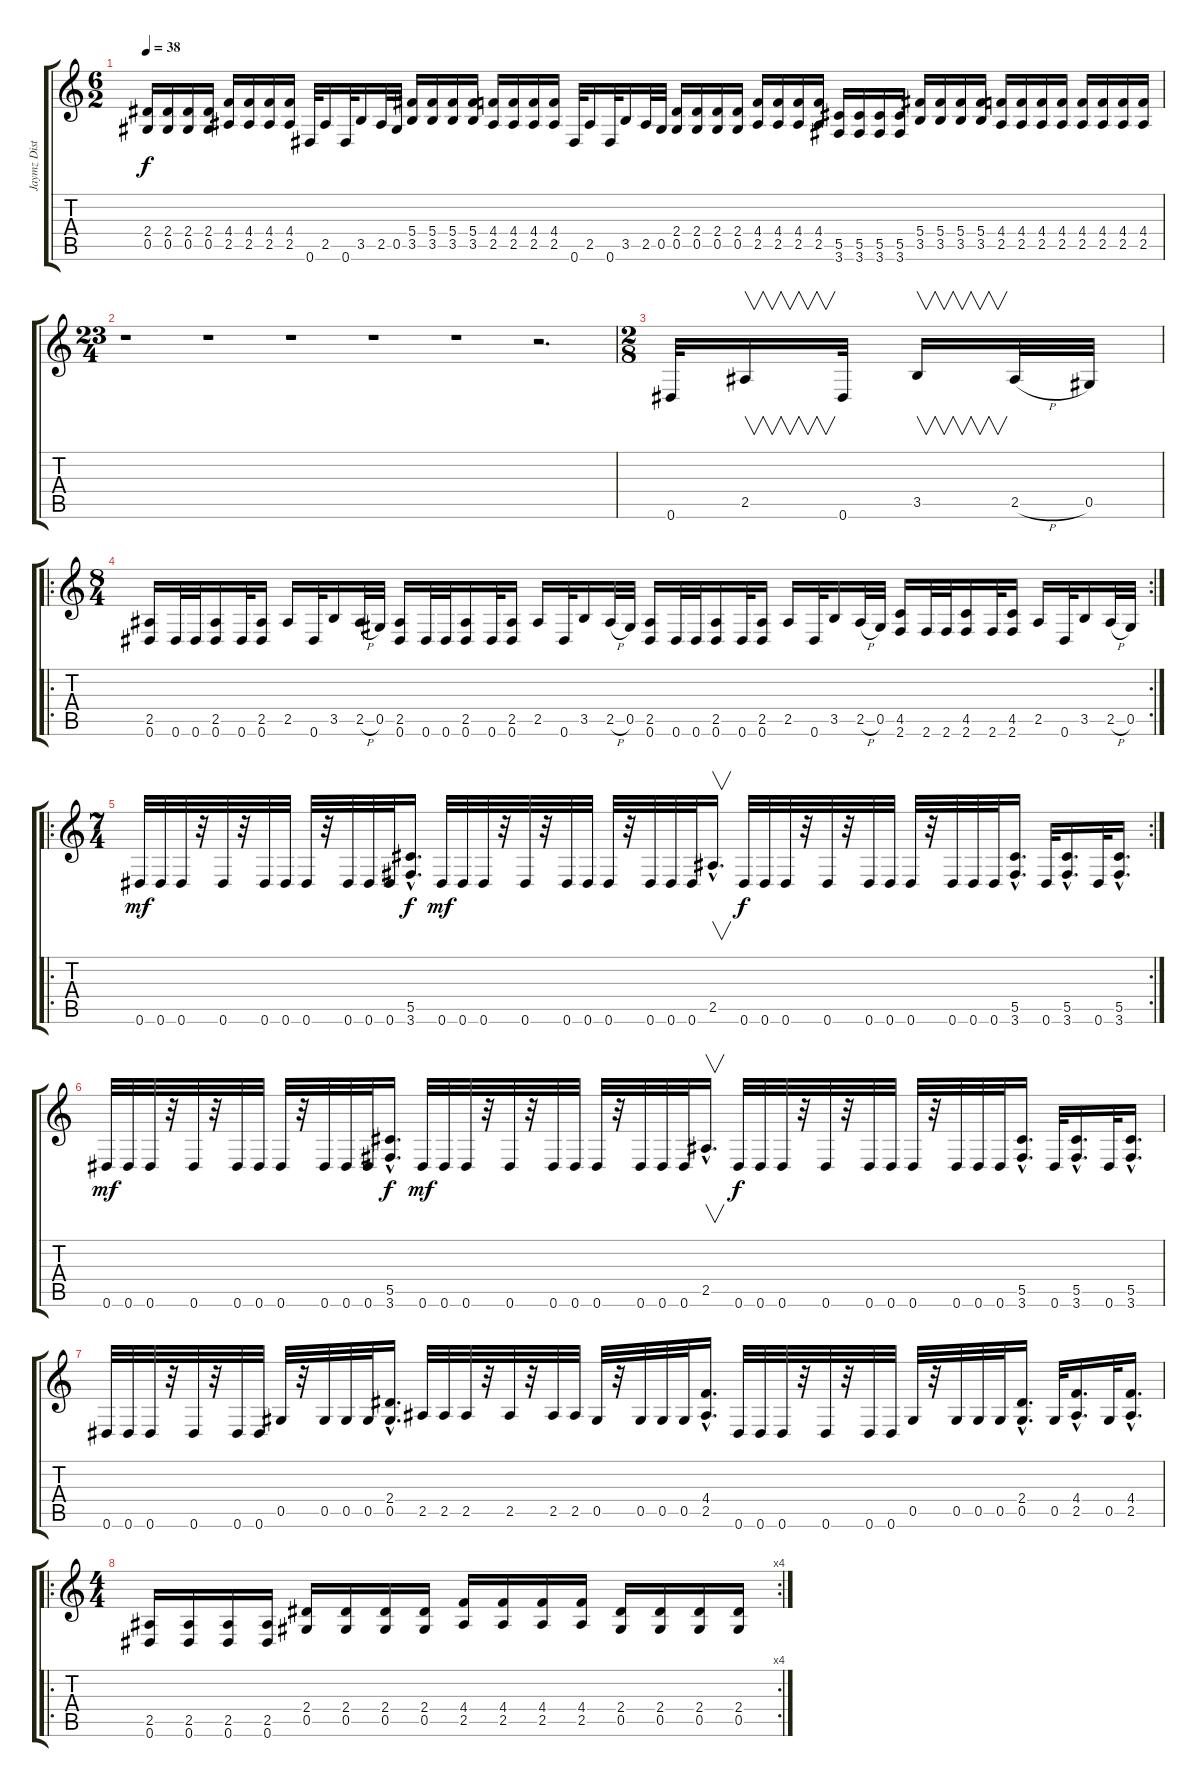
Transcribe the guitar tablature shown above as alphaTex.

\track ("Jaymz Distortion" "Jaymz Dist") {instrument distortionguitar}
\staff {score tabs}
\tuning (Eb4 Bb3 Gb3 Db3 Ab2 Eb2) {hide}
\ts (6 2)
\tempo 38
\clef g2
\ks c
(2.4 0.5).16{dy f} (2.4 0.5).16 (2.4 0.5).16 (2.4 0.5).16 (4.4 2.5).16 (4.4 2.5).16 (4.4 2.5).16 (4.4 2.5).16 0.6.32 2.5.16 0.6.32 3.5.16 2.5.32 0.5.32 (5.4 3.5).16 (5.4 3.5).16 (5.4 3.5).16 (5.4 3.5).16 (4.4 2.5).16 (4.4 2.5).16 (4.4 2.5).16 (4.4 2.5).16 0.6.32 2.5.16 0.6.32 3.5.16 2.5.32 0.5.32 (2.4 0.5).16 (2.4 0.5).16 (2.4 0.5).16 (2.4 0.5).16 (4.4 2.5).16 (4.4 2.5).16 (4.4 2.5).16 (4.4 2.5).16 (5.5 3.6).16 (5.5 3.6).16 (5.5 3.6).16 (5.5 3.6).16 (5.4 3.5).16 (5.4 3.5).16 (5.4 3.5).16 (5.4 3.5).16 (4.4 2.5).16 (4.4 2.5).16 (4.4 2.5).16 (4.4 2.5).16 (4.4 2.5).16 (4.4 2.5).16 (4.4 2.5).16 (4.4 2.5).16 |
\ts (23 4)
r.1 r.1 r.1 r.1 r.1 r.2{d} |
\ts (2 8)
0.6.32 2.5.16{v} 0.6.32 3.5.16{v} 2.5{h}.32 0.5.32 |
\ro
\rc 2
\ts (8 4)
(2.5 0.6).16 0.6.32 0.6.32 (2.5 0.6).16 0.6.32 (2.5 0.6).16 2.5.16 0.6.32 3.5.16 2.5{h}.32 0.5.32 (2.5 0.6).16 0.6.32 0.6.32 (2.5 0.6).16 0.6.32 (2.5 0.6).16 2.5.16 0.6.32 3.5.16 2.5{h}.32 0.5.32 (2.5 0.6).16 0.6.32 0.6.32 (2.5 0.6).16 0.6.32 (2.5 0.6).16 2.5.16 0.6.32 3.5.16 2.5{h}.32 0.5.32 (4.5 2.6).16 2.6.32 2.6.32 (4.5 2.6).16 2.6.32 (4.5 2.6).16 2.5.16 0.6.32 3.5.16 2.5{h}.32 0.5.32 |
\ro
\rc 2
\ts (7 4)
0.6.32{dy mf} 0.6.32 0.6.32 r.32 0.6.32 r.32 0.6.32 0.6.32 0.6.32 r.32 0.6.32 0.6.32 0.6.32 (5.5{hac} 3.6{hac}).16{d dy f} 0.6.32{dy mf} 0.6.32 0.6.32 r.32 0.6.32 r.32 0.6.32 0.6.32 0.6.32 r.32 0.6.32 0.6.32 0.6.32 2.5{hac}.16{v d} 0.6.32{dy f} 0.6.32 0.6.32 r.32 0.6.32 r.32 0.6.32 0.6.32 0.6.32 r.32 0.6.32 0.6.32 0.6.32 (5.5{hac} 3.6{hac}).16{d} 0.6.32 (5.5{hac} 3.6{hac}).16{d} 0.6.32 (5.5{hac} 3.6{hac}).16{d} |
0.6.32{dy mf} 0.6.32 0.6.32 r.32 0.6.32 r.32 0.6.32 0.6.32 0.6.32 r.32 0.6.32 0.6.32 0.6.32 (5.5{hac} 3.6{hac}).16{d dy f} 0.6.32{dy mf} 0.6.32 0.6.32 r.32 0.6.32 r.32 0.6.32 0.6.32 0.6.32 r.32 0.6.32 0.6.32 0.6.32 2.5{hac}.16{v d} 0.6.32{dy f} 0.6.32 0.6.32 r.32 0.6.32 r.32 0.6.32 0.6.32 0.6.32 r.32 0.6.32 0.6.32 0.6.32 (5.5{hac} 3.6{hac}).16{d} 0.6.32 (5.5{hac} 3.6{hac}).16{d} 0.6.32 (5.5{hac} 3.6{hac}).16{d} |
0.6.32 0.6.32 0.6.32 r.32 0.6.32 r.32 0.6.32 0.6.32 0.5.32 r.32 0.5.32 0.5.32 0.5.32 (2.4{hac} 0.5{hac}).16{d} 2.5.32 2.5.32 2.5.32 r.32 2.5.32 r.32 2.5.32 2.5.32 0.5.32 r.32 0.5.32 0.5.32 0.5.32 (4.4{hac} 2.5{hac}).16{d} 0.6.32 0.6.32 0.6.32 r.32 0.6.32 r.32 0.6.32 0.6.32 0.5.32 r.32 0.5.32 0.5.32 0.5.32 (2.4{hac} 0.5{hac}).16{d} 0.5.32 (4.4{hac} 2.5{hac}).16{d} 0.5.32 (4.4{hac} 2.5{hac}).16{d} |
\ro
\rc 4
\ts (4 4)
(2.5 0.6).16 (2.5 0.6).16 (2.5 0.6).16 (2.5 0.6).16 (2.4 0.5).16 (2.4 0.5).16 (2.4 0.5).16 (2.4 0.5).16 (4.4 2.5).16 (4.4 2.5).16 (4.4 2.5).16 (4.4 2.5).16 (2.4 0.5).16 (2.4 0.5).16 (2.4 0.5).16 (2.4 0.5).16
